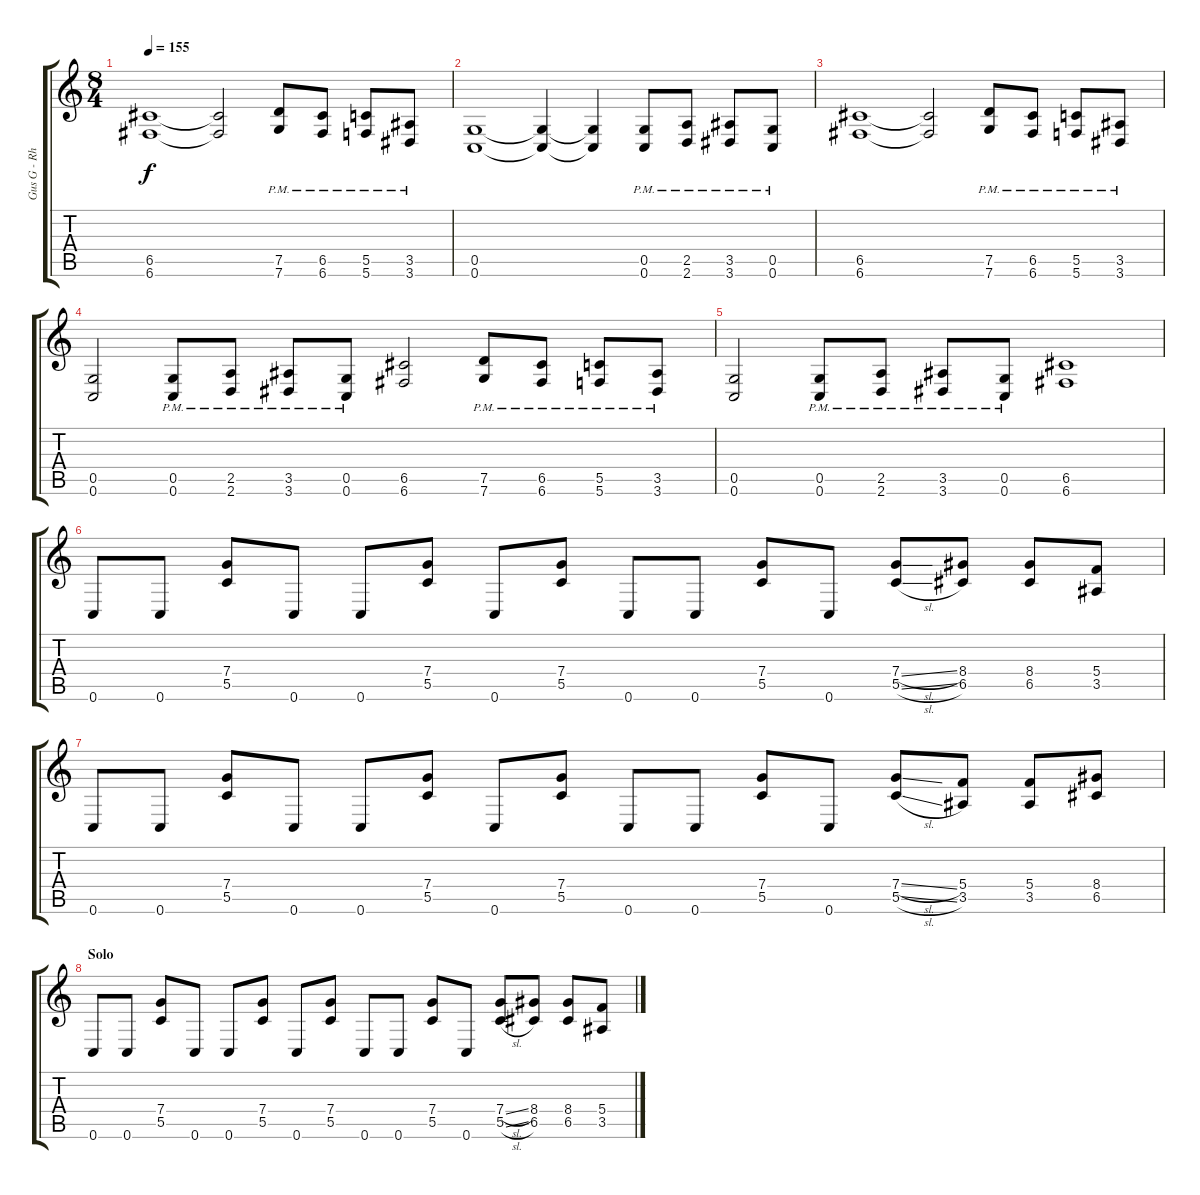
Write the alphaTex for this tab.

\track ("Gus G - Rhytm" "Gus G - Rh") {instrument distortionguitar}
\staff {score tabs}
\tuning (D4 A3 F3 C3 G2 C2) {hide}
\ts (8 4)
\tempo 155
\clef g2
\ks c
(6.5 6.6).1{dy f} (6.5{t} 6.6{t}).2 (7.5{pm} 7.6{pm}).8 (6.5{pm} 6.6{pm}).8 (5.5{pm} 5.6{pm}).8 (3.5{pm} 3.6{pm}).8 |
(0.5 0.6).1 (0.5{t} 0.6{t}).4 (0.5{t} 0.6{t}).4 (0.5{pm} 0.6{pm}).8 (2.5{pm} 2.6{pm}).8 (3.5{pm} 3.6{pm}).8 (0.5{pm} 0.6{pm}).8 |
(6.5 6.6).1 (6.5{t} 6.6{t}).2 (7.5{pm} 7.6{pm}).8 (6.5{pm} 6.6{pm}).8 (5.5{pm} 5.6{pm}).8 (3.5{pm} 3.6{pm}).8 |
(0.5 0.6).2 (0.5{pm} 0.6{pm}).8 (2.5{pm} 2.6{pm}).8 (3.5{pm} 3.6{pm}).8 (0.5{pm} 0.6{pm}).8 (6.5 6.6).2 (7.5{pm} 7.6{pm}).8 (6.5{pm} 6.6{pm}).8 (5.5{pm} 5.6{pm}).8 (3.5{pm} 3.6{pm}).8 |
(0.5 0.6).2 (0.5{pm} 0.6{pm}).8 (2.5{pm} 2.6{pm}).8 (3.5{pm} 3.6{pm}).8 (0.5{pm} 0.6{pm}).8 (6.5 6.6).1 |
0.6.8 0.6.8 (7.4 5.5).8 0.6.8 0.6.8 (7.4 5.5).8 0.6.8 (7.4 5.5).8 0.6.8 0.6.8 (7.4 5.5).8 0.6.8 (7.4{sl} 5.5{sl}).8 (8.4 6.5).8 (8.4 6.5).8 (5.4 3.5).8 |
0.6.8 0.6.8 (7.4 5.5).8 0.6.8 0.6.8 (7.4 5.5).8 0.6.8 (7.4 5.5).8 0.6.8 0.6.8 (7.4 5.5).8 0.6.8 (7.4{sl} 5.5{sl}).8 (5.4 3.5).8 (5.4 3.5).8 (8.4 6.5).8 |
\section ("" "Solo")
0.6.8 0.6.8 (7.4 5.5).8 0.6.8 0.6.8 (7.4 5.5).8 0.6.8 (7.4 5.5).8 0.6.8 0.6.8 (7.4 5.5).8 0.6.8 (7.4{sl} 5.5{sl}).8 (8.4 6.5).8 (8.4 6.5).8 (5.4 3.5).8
